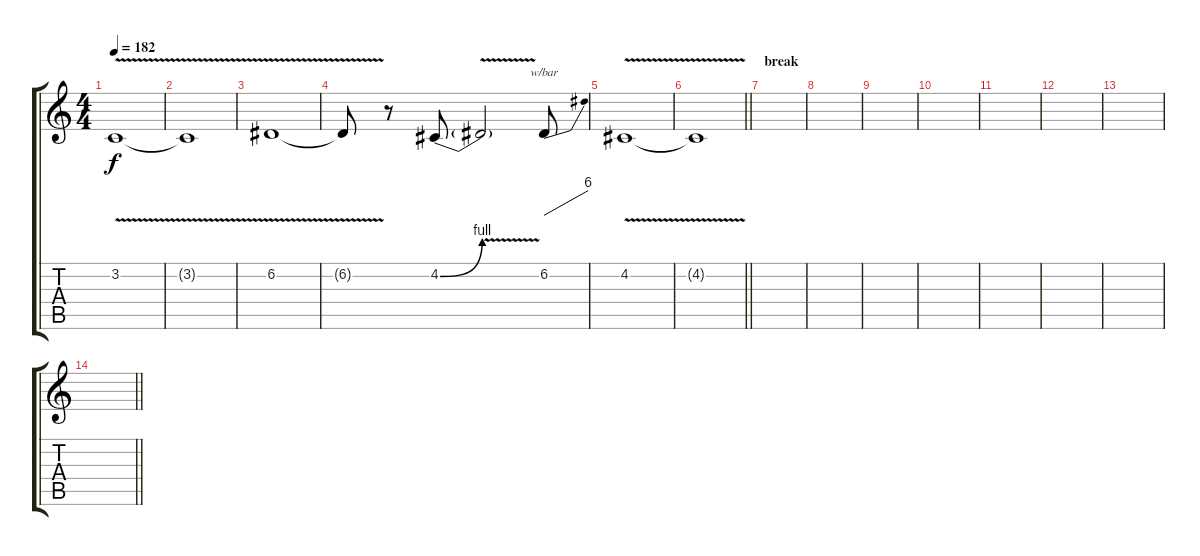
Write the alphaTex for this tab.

\track "" {instrument electricpiano1}
\staff {score tabs}
\tuning (D4 A3 F3 C3 G2 C2) {hide}
\ts (4 4)
\tempo 182
\clef g2
\ks c
3.2{v}.1{dy f} |
3.2{t}.1 |
6.2{v}.1 |
6.2{t}.8 r.8 4.2{be (bend 0 0 60 4)}.8 4.2{v t}.2 6.2.8{tbe (dive default 0 0 60 24)} |
4.2{v}.1 |
\barLineRight lightlight
4.2{t}.1 |
\section ("" "break")
|
|
|
|
|
|
|
\barLineRight lightlight
